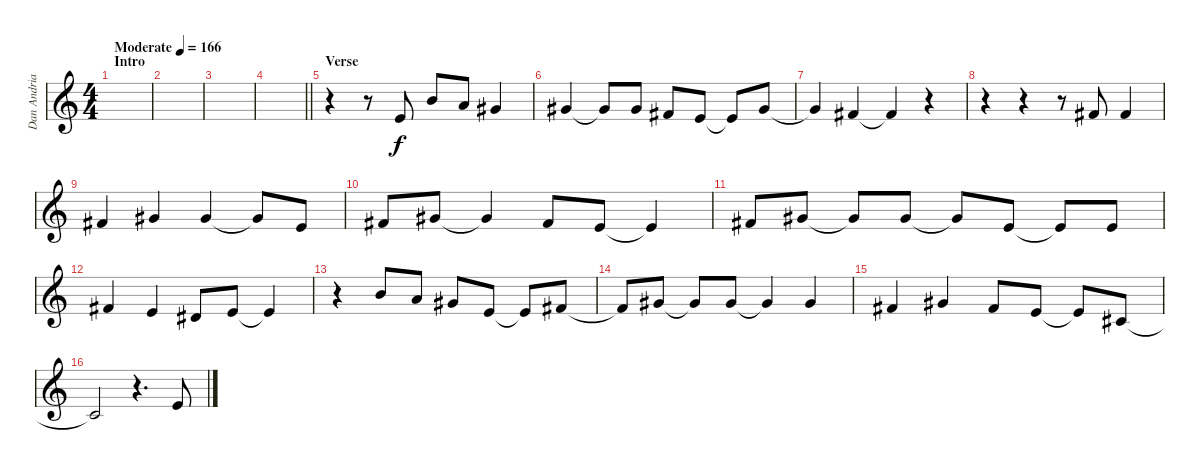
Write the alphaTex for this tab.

\track ("Dan Andriano - Vocals" "Dan Andria") {instrument distortionguitar}
\staff {score}
\tuning (E4 B3 G3 D3 A2 E2) {hide}
\ts (4 4)
\section ("" "Intro")
\tempo (166 "Moderate")
\clef g2
\ks c
|
|
|
\barLineRight lightlight
|
\section ("" "Verse")
r.4 r.8 7.5.8 9.4.8 7.4.8 6.4.4 |
6.4.4 6.4{t}.8 6.4.8 9.5.8 7.5.8 7.5{t}.8 6.4.8 |
6.4{t}.4 9.5.4 9.5{t}.4 r.4 |
r.4 r.4 r.8 4.4.8 4.4.4 |
4.4.4 6.4.4 6.4.4 6.4{t}.8 2.4.8 |
4.4.8 6.4.8 6.4{t}.4 4.4.8 2.4.8 2.4{t}.4 |
4.4.8 6.4.8 6.4{t}.8 6.4.8 6.4{t}.8 2.4.8 2.4{t}.8 2.4.8 |
4.4.4 2.4.4 1.4.8 2.4.8 2.4{t}.4 |
r.4 9.4.8 7.4.8 6.4.8 2.4.8 2.4{t}.8 4.4.8 |
4.4{t}.8 6.4.8 6.4{t}.8 6.4.8 6.4{t}.4 6.4.4 |
4.4.4 6.4.4 4.4.8 2.4.8 2.4{t}.8 4.5.8 |
4.5{t}.2 r.4{d} 2.4.8
